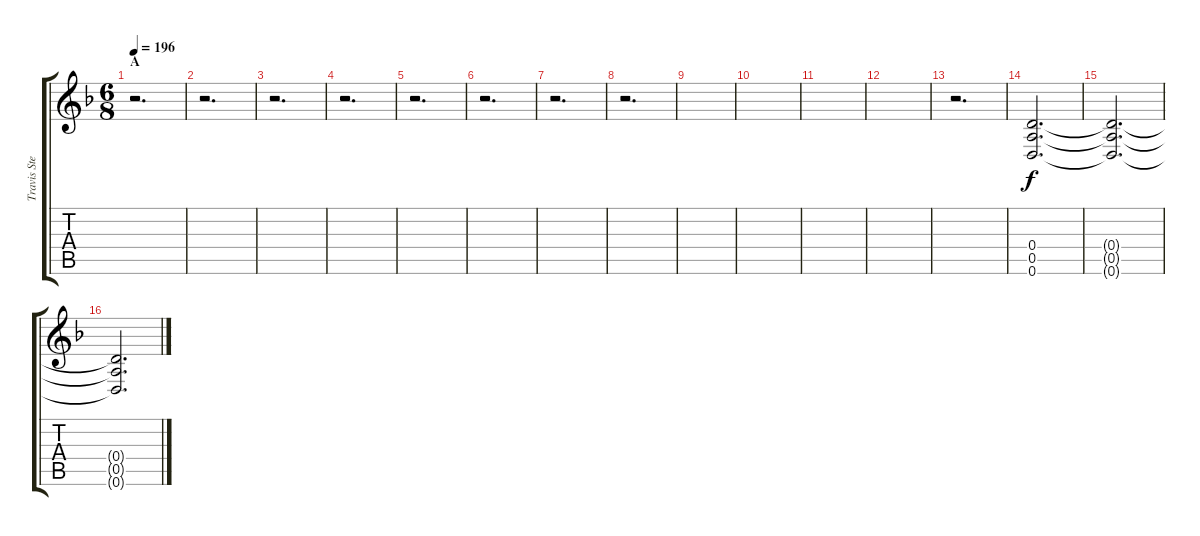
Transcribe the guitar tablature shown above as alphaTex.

\track ("Travis Stever - Guitar" "Travis Ste") {instrument distortionguitar}
\staff {score tabs}
\tuning (E4 B3 G3 D3 A2 D2) {hide}
\ts (6 8)
\section ("" "A")
\tempo 196
\clef g2
\ks f
r.2{d dy f} |
r.2{d} |
r.2{d} |
r.2{d} |
r.2{d} |
r.2{d} |
r.2{d} |
r.2{d} |
|
|
|
|
r.2{d} |
(0.4 0.5 0.6).2{d} |
(0.4{t} 0.5{t} 0.6{t}).2{d} |
(0.4{t} 0.5{t} 0.6{t}).2{d}
